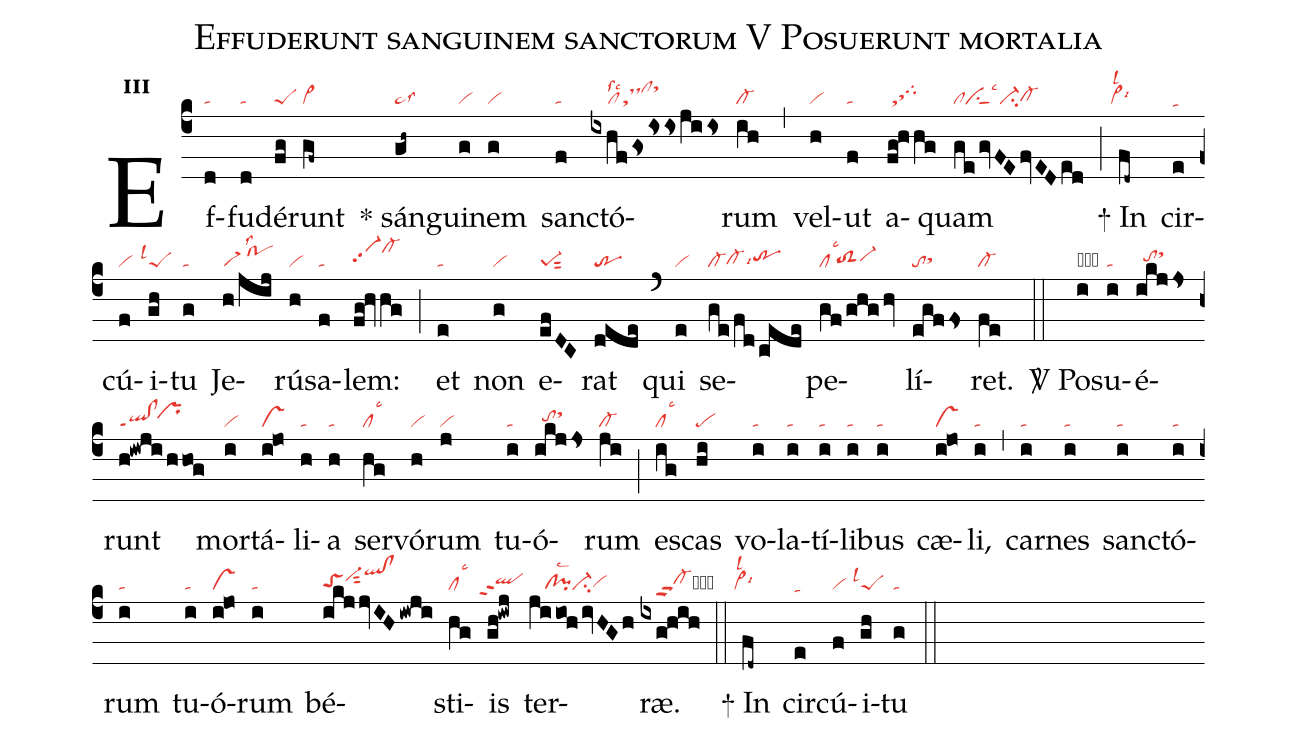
name:Effuderunt sanguinem sanctorum V Posuerunt mortalia;
office-part:re;
mode:3;
nabc-lines:1;
%%
initial-style: 1;
name: Effudérunt sanguinem;
mode: 3;
office-part: Responsorium;
annotation: Resp.;
annotation: iii;
nabc-lines: 1;
%%
(c4) Ef(d|ta)fu(d|ta)dé(fg|peS)runt(gf~|vi>) <sp>*</sp> sán(gh~|ta>lss3)gui(g|vi)nem(g|vi) sanc(f|ta)tó(ixhfgsissjiis|////cllssc2stdshjclhjsthk)rum(ih|cl-) (,) vel(h|vi)ut(f|ta) a(fg!hhg|/ststhhtghj)quam(ge/gvFEfvEDed|clciSlsc3ci-cl-hg) (;)
<sp>+</sp> In(fd~|``vi>lsl2lsi6) cir(e|tahe)cú(f|vi)i(gh|``peSlsl1)tu(g|ta) Je(h/jij|trMlss2)rú(h|vi)sa(f|ta)lem:(fg!hvhg|vi-hhpp2cl-hk) (;) et(e|ta) non(g|vi) e(efDC|pe-1sut2)rat(dede|tr) (`) qui(e|vi) se(ge/fd/cede|cl-cl-hgtrhhlsi7)pe(gf/ghg/hv|cllsc3`toS2hgvi-hh)lí(egffs|tosthh)ret.(fe|cl-) (::)

<sp>V/</sp> Po(i|obta)su(i|ta)é(ikjjs|//tohhsthj)runt(h!iwji/hhog|ql!clppt1`prhi) mor(i|vi)tá(i!jo|vs)li(h|ta)a(h|ta) ser(hg|cllsc3)vó(h|vi)rum(j|vi) tu(i|ta)ó(ikjjs|//tohhsthj)rum(ji|cl-) (;) es(ig|cllsc3)cas(hi|pe) vo(i|ta)la(i|ta)tí(i|ta)li(i|ta)bus(i|ta) cæ(i!jo|vs)li,(i|ta) (,) car(i|ta)nes(i|ta) sanc(i|ta)tó(i|ta)rum(i|ta) tu(i|ta)ó(i!jo|vs)rum(i|ta) bé(ikjjvIH/iwji|toShgvi-hisut2qlhk!clhk)sti(hg|cllsc3)is(gh!iwj|``qlhhppt2) ter(jiioh/ivHGh|////cl!pilsc2ci-vihg)ræ.(ixg!hih|////cl-hhppu2cb) (::)
<sp>+</sp> In(fd~|``vi>lsl2lsi6) cir(e|tahe)cú(f|vi)i(gh|``peSlsl1)tu(g|ta) (::)
